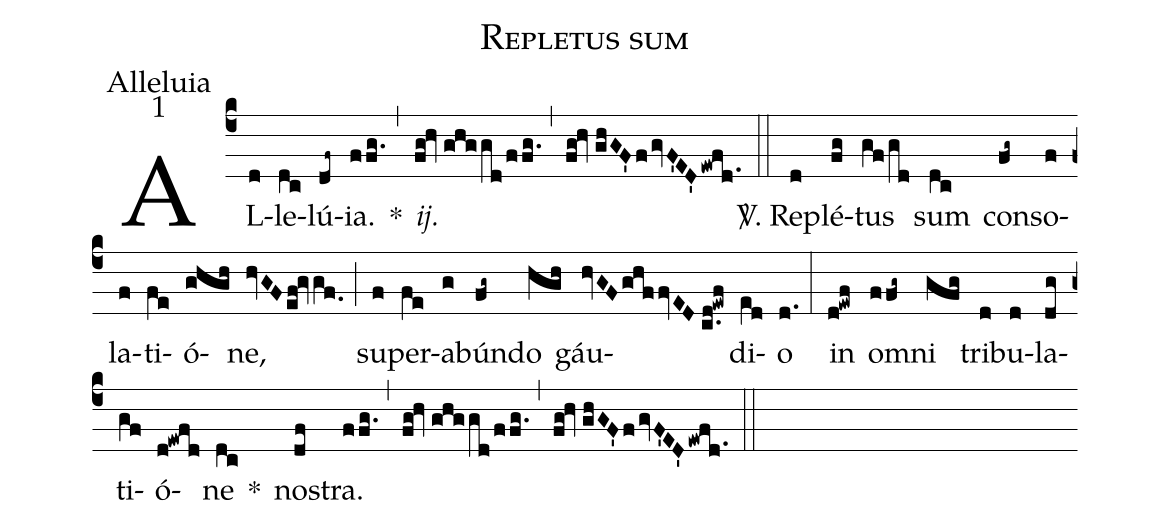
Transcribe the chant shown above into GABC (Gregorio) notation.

name:Repletus sum;
office-part:Alleluia;
mode:1;
%%
(c4) AL(d)le(dc)lú(df~){ia}.(ffg.) *(,) <i>ij.</i>(fg!hv//ghggd/ffg.) (,) (fg!hv//ghGF'fgvF'ED'ewfd.1) (::) <sp>V/</sp>. Re(d)plé(fg)tus(gf/gd) sum(dc) con(fg~)so(f)la(f)ti(fe)ó(ghgh)ne,(hvGFef!gvgf.0) (;) su(f)per(fe)a(g)bún(fg~)do(hgh) gáu(hvGFghf/!fvED//c.d!ewf)di(e[ll:1]d)o(d.) (:) in(d!ewf) o(ffg~)mni(gfg) tri(d)bu(d)la(dg)ti(gf)ó(d!ewfd)ne(dc) *() no(df)stra.(ffg.) (,) (fg!hv//ghggd/ffg.) (,) (fg!hv//ghGF'fgvF'ED'ewfd.1) (::)
